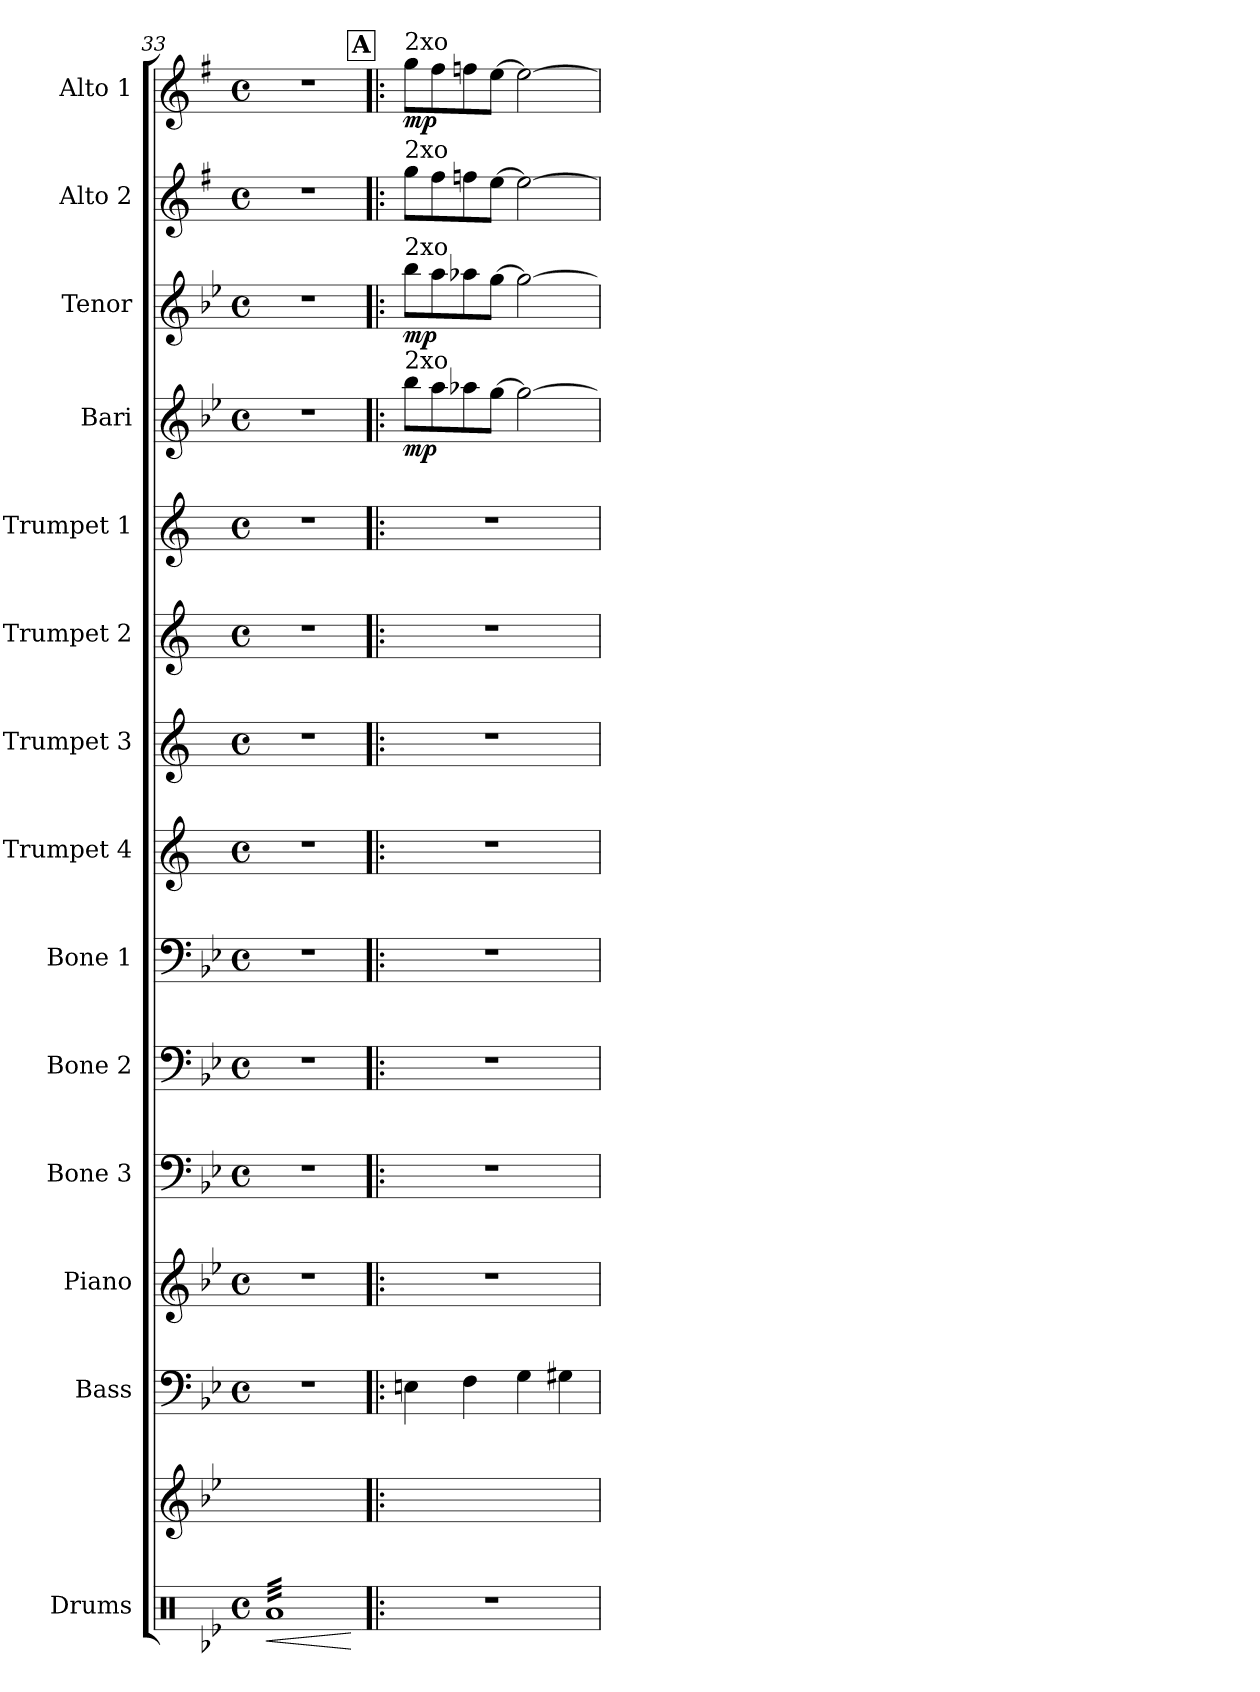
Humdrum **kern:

**kern	**dynam	**kern	**kern	**kern	**kern	**kern	**kern	**kern	**kern	**kern	**kern	**kern	**dynam	**kern	**dynam	**kern	**kern	**dynam
*part15	*part15	*part14	*part13	*part12	*part11	*part10	*part9	*part8	*part7	*part6	*part5	*part4	*part4	*part3	*part3	*part2	*part1	*part1
*staff15	*staff15	*staff14	*staff13	*staff12	*staff11	*staff10	*staff9	*staff8	*staff7	*staff6	*staff5	*staff4	*staff4	*staff3	*staff3	*staff2	*staff1	*staff1
*I"Drums	*	*	*I"Bass	*I"Piano	*I"Bone 3	*I"Bone 2	*I"Bone 1	*I"Trumpet 4	*I"Trumpet 3	*I"Trumpet 2	*I"Trumpet 1	*I"Bari	*	*I"Tenor	*	*I"Alto 2	*I"Alto 1	*
*	*	*	*	*	*	*	*	*I'Tpt	*	*I'Tpt	*I'Tpt	*	*	*	*	*	*	*
*clefX	*	*clefG2	*clefF4	*clefG2	*clefF4	*clefF4	*clefF4	*clefG2	*clefG2	*clefG2	*clefG2	*clefG2	*	*clefG2	*	*clefG2	*clefG2	*
*	*	*	*ITrd7c12	*ITrd8c14	*	*	*	*ITrd1c2	*ITrd1c2	*ITrd1c2	*ITrd1c2	*ITrd12c21	*	*ITrd8c14	*	*ITrd5c9	*ITrd5c9	*
*k[b-e-]	*	*k[b-e-]	*k[b-e-]	*k[b-e-]	*k[b-e-]	*k[b-e-]	*k[b-e-]	*k[b-e-]	*k[b-e-]	*k[b-e-]	*k[b-e-]	*k[b-e-]	*	*k[b-e-]	*	*k[b-e-]	*k[b-e-]	*
*B-:	*	*B-:	*B-:	*B-:	*B-:	*B-:	*B-:	*B-:	*B-:	*B-:	*B-:	*B-:	*	*B-:	*	*B-:	*B-:	*
*M4/4	*	*	*M4/4	*M4/4	*M4/4	*M4/4	*M4/4	*M4/4	*M4/4	*M4/4	*M4/4	*M4/4	*	*M4/4	*	*M4/4	*M4/4	*
*met(c)	*	*	*met(c)	*met(c)	*met(c)	*met(c)	*met(c)	*met(c)	*met(c)	*met(c)	*met(c)	*met(c)	*	*met(c)	*	*met(c)	*met(c)	*
=33	=33	=33	=33	=33	=33	=33	=33	=33	=33	=33	=33	=33	=33	=33	=33	=33	=33	=33
!	!LO:HP:b	!	!	!	!	!	!	!	!	!	!	!	!	!	!	!	!	!
*tremolo	*	*	*	*	*	*	*	*	*	*	*	*	*	*	*	*	*	*
32RaLLL	<	1ryy	1r	1r	1r	1r	1r	1r	1r	1r	1r	1r	.	1r	.	1r	1r	.
32Ra	.	.	.	.	.	.	.	.	.	.	.	.	.	.	.	.	.	.
32Ra	.	.	.	.	.	.	.	.	.	.	.	.	.	.	.	.	.	.
32Ra	.	.	.	.	.	.	.	.	.	.	.	.	.	.	.	.	.	.
32Ra	.	.	.	.	.	.	.	.	.	.	.	.	.	.	.	.	.	.
32Ra	.	.	.	.	.	.	.	.	.	.	.	.	.	.	.	.	.	.
32Ra	.	.	.	.	.	.	.	.	.	.	.	.	.	.	.	.	.	.
32Ra	.	.	.	.	.	.	.	.	.	.	.	.	.	.	.	.	.	.
32Ra	.	.	.	.	.	.	.	.	.	.	.	.	.	.	.	.	.	.
32Ra	.	.	.	.	.	.	.	.	.	.	.	.	.	.	.	.	.	.
32Ra	.	.	.	.	.	.	.	.	.	.	.	.	.	.	.	.	.	.
32Ra	.	.	.	.	.	.	.	.	.	.	.	.	.	.	.	.	.	.
32Ra	.	.	.	.	.	.	.	.	.	.	.	.	.	.	.	.	.	.
32Ra	.	.	.	.	.	.	.	.	.	.	.	.	.	.	.	.	.	.
32Ra	.	.	.	.	.	.	.	.	.	.	.	.	.	.	.	.	.	.
32Ra	.	.	.	.	.	.	.	.	.	.	.	.	.	.	.	.	.	.
32Ra	.	.	.	.	.	.	.	.	.	.	.	.	.	.	.	.	.	.
32Ra	.	.	.	.	.	.	.	.	.	.	.	.	.	.	.	.	.	.
32Ra	.	.	.	.	.	.	.	.	.	.	.	.	.	.	.	.	.	.
32Ra	.	.	.	.	.	.	.	.	.	.	.	.	.	.	.	.	.	.
32Ra	.	.	.	.	.	.	.	.	.	.	.	.	.	.	.	.	.	.
32Ra	.	.	.	.	.	.	.	.	.	.	.	.	.	.	.	.	.	.
32Ra	.	.	.	.	.	.	.	.	.	.	.	.	.	.	.	.	.	.
32Ra	.	.	.	.	.	.	.	.	.	.	.	.	.	.	.	.	.	.
32Ra	.	.	.	.	.	.	.	.	.	.	.	.	.	.	.	.	.	.
32Ra	.	.	.	.	.	.	.	.	.	.	.	.	.	.	.	.	.	.
32Ra	.	.	.	.	.	.	.	.	.	.	.	.	.	.	.	.	.	.
32Ra	.	.	.	.	.	.	.	.	.	.	.	.	.	.	.	.	.	.
32Ra	.	.	.	.	.	.	.	.	.	.	.	.	.	.	.	.	.	.
32Ra	.	.	.	.	.	.	.	.	.	.	.	.	.	.	.	.	.	.
32Ra	.	.	.	.	.	.	.	.	.	.	.	.	.	.	.	.	.	.
32RaJJJ	.	.	.	.	.	.	.	.	.	.	.	.	.	.	.	.	.	.
*Xtremolo	*	*	*	*	*	*	*	*	*	*	*	*	*	*	*	*	*	*
.	[	.	.	.	.	.	.	.	.	.	.	.	.	.	.	.	.	.
!!LO:REH:place=s1:a:B:fs=18:t=A
=34!|:	=34!|:	=34!|:	=34!|:	=34!|:	=34!|:	=34!|:	=34!|:	=34!|:	=34!|:	=34!|:	=34!|:	=34!|:	=34!|:	=34!|:	=34!|:	=34!|:	=34!|:	=34!|:
!	!	!	!	!	!	!	!	!	!	!	!	!	!	!	!	!	!LO:TX:a:t=2xo	!
!	!	!	!	!	!	!	!	!	!	!	!	!	!	!	!	!LO:TX:a:t=2xo	!	!
!	!	!	!	!	!	!	!	!	!	!	!	!	!	!LO:TX:a:t=2xo	!	!	!	!
!	!	!	!	!	!	!	!	!	!	!	!	!LO:TX:a:t=2xo	!	!	!	!	!	!
!	!	!	!	!	!	!	!	!	!	!	!	!	!LO:DY:b	!	!LO:DY:b	!	!	!LO:DY:b
1r	.	1ryy	4EEn\	1r	1r	1r	1r	1r	1r	1r	1r	8b-\L	mp	8b-\L	mp	8b-\L	8b-\L	mp
.	.	.	.	.	.	.	.	.	.	.	.	8a\	.	8a\	.	8a\	8a\	.
.	.	.	4FF\	.	.	.	.	.	.	.	.	8a-X\	.	8a-X\	.	8a-X\	8a-X\	.
.	.	.	.	.	.	.	.	.	.	.	.	[8g\J	.	[8g\J	.	[8g\J	[8g\J	.
.	.	.	4GG\	.	.	.	.	.	.	.	.	2g\_	.	2g\_	.	2g\_	2g\_	.
.	.	.	4GG#X\	.	.	.	.	.	.	.	.	.	.	.	.	.	.	.
=	=	=	=	=	=	=	=	=	=	=	=	=	=	=	=	=	=	=
*-	*-	*-	*-	*-	*-	*-	*-	*-	*-	*-	*-	*-	*-	*-	*-	*-	*-	*-
